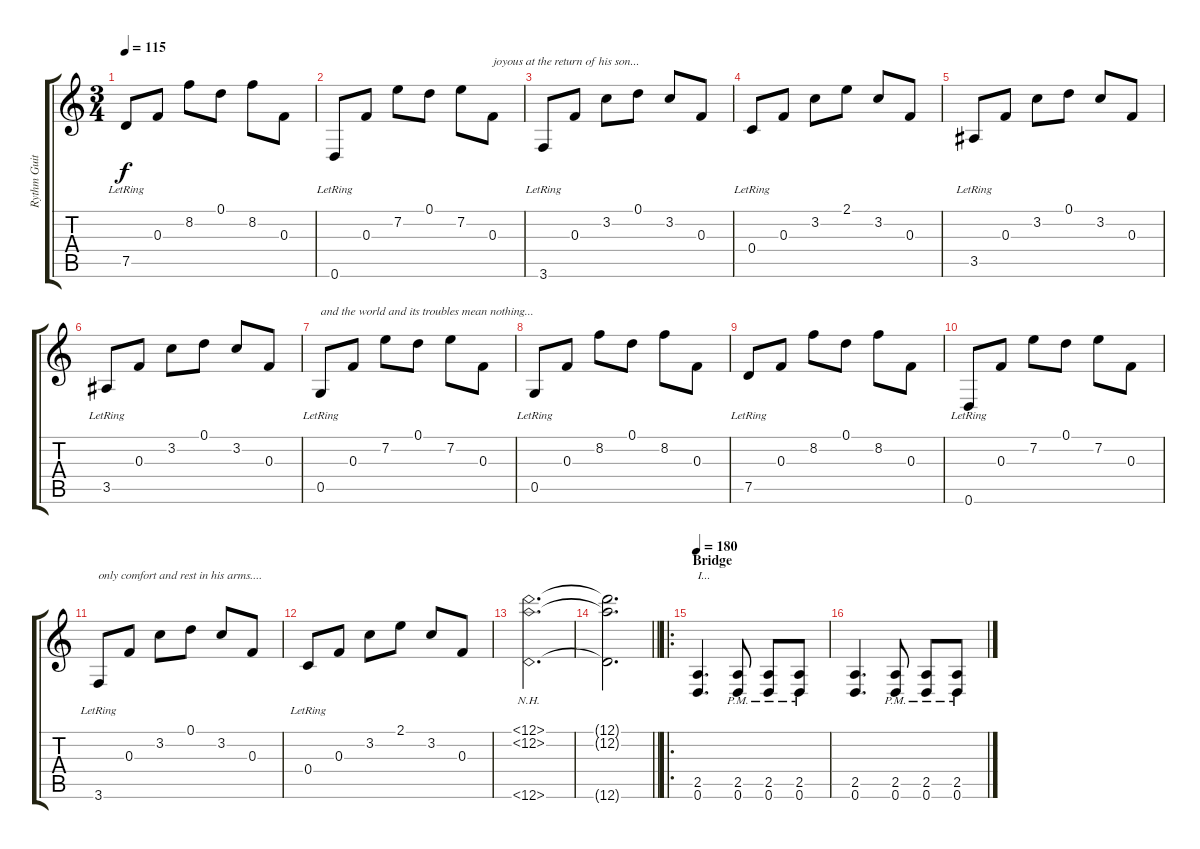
\track ("Rythm Guitar" "Rythm Guit") {instrument acousticguitarnylon}
\staff {score tabs}
\tuning (D4 A3 F3 C3 G2 D2) {hide}
\ts (3 4)
\tempo 115
\clef g2
\ks c
7.5{lr}.8{dy f} 0.3.8 8.2.8 0.1.8 8.2.8 0.3.8 |
0.6{lr}.8 0.3.8 7.2.8 0.1.8 7.2.8 0.3.8{txt "joyous at the return of his son..."} |
3.6{lr}.8 0.3.8 3.2.8 0.1.8 3.2.8 0.3.8 |
0.4{lr}.8 0.3.8 3.2.8 2.1.8 3.2.8 0.3.8 |
3.5{lr}.8 0.3.8 3.2.8 0.1.8 3.2.8 0.3.8 |
3.5{lr}.8 0.3.8 3.2.8 0.1.8 3.2.8 0.3.8 |
0.5{lr}.8{txt "and the world and its troubles mean nothing..."} 0.3.8 7.2.8 0.1.8 7.2.8 0.3.8 |
0.5{lr}.8 0.3.8 8.2.8 0.1.8 8.2.8 0.3.8 |
7.5{lr}.8 0.3.8 8.2.8 0.1.8 8.2.8 0.3.8 |
0.6{lr}.8 0.3.8 7.2.8 0.1.8 7.2.8 0.3.8 |
3.6{lr}.8{txt "only comfort and rest in his arms...."} 0.3.8 3.2.8 0.1.8 3.2.8 0.3.8 |
0.4{lr}.8 0.3.8 3.2.8 2.1.8 3.2.8 0.3.8 |
(12.1{nh} 12.2{nh} 12.6{nh}).2{d} |
\barLineRight lightlight
(12.1{t} 12.2{t} 12.6{t}).2{d} |
\ro
\section ("" "Bridge")
\tempo 180
(2.5 0.6).4{d txt "I..." balance 0 instrument distortionguitar} (2.5{pm} 0.6{pm}).8 (2.5{pm} 0.6{pm}).8 (2.5{pm} 0.6{pm}).8 |
(2.5 0.6).4{d} (2.5{pm} 0.6{pm}).8 (2.5{pm} 0.6{pm}).8 (2.5{pm} 0.6{pm}).8
